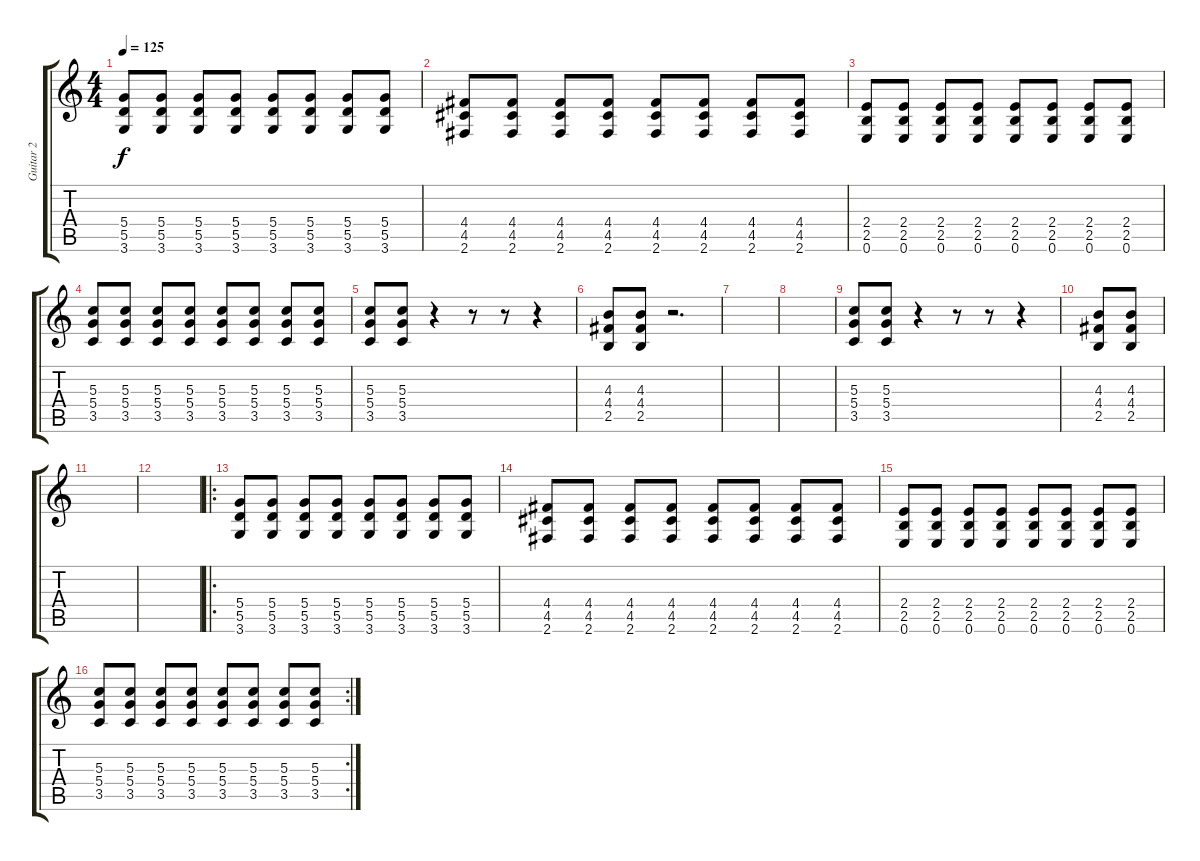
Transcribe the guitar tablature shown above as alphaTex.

\track ("Guitar 2" "Guitar 2") {instrument distortionguitar}
\staff {score tabs}
\tuning (E4 B3 G3 D3 A2 E2) {hide}
\ts (4 4)
\tempo 125
\clef g2
\ks c
(5.4 5.5 3.6).8{dy f} (5.4 5.5 3.6).8 (5.4 5.5 3.6).8 (5.4 5.5 3.6).8 (5.4 5.5 3.6).8 (5.4 5.5 3.6).8 (5.4 5.5 3.6).8 (5.4 5.5 3.6).8 |
(4.4 4.5 2.6).8 (4.4 4.5 2.6).8 (4.4 4.5 2.6).8 (4.4 4.5 2.6).8 (4.4 4.5 2.6).8 (4.4 4.5 2.6).8 (4.4 4.5 2.6).8 (4.4 4.5 2.6).8 |
(2.4 2.5 0.6).8 (2.4 2.5 0.6).8 (2.4 2.5 0.6).8 (2.4 2.5 0.6).8 (2.4 2.5 0.6).8 (2.4 2.5 0.6).8 (2.4 2.5 0.6).8 (2.4 2.5 0.6).8 |
(5.3 5.4 3.5).8 (5.3 5.4 3.5).8 (5.3 5.4 3.5).8 (5.3 5.4 3.5).8 (5.3 5.4 3.5).8 (5.3 5.4 3.5).8 (5.3 5.4 3.5).8 (5.3 5.4 3.5).8 |
(5.3 5.4 3.5).8 (5.3 5.4 3.5).8 r.4 r.8 r.8 r.4 |
(4.3 4.4 2.5).8 (4.3 4.4 2.5).8 r.2{d} |
|
|
(5.3 5.4 3.5).8 (5.3 5.4 3.5).8 r.4 r.8 r.8 r.4 |
(4.3 4.4 2.5).8 (4.3 4.4 2.5).8 |
|
|
\ro
(5.4 5.5 3.6).8 (5.4 5.5 3.6).8 (5.4 5.5 3.6).8 (5.4 5.5 3.6).8 (5.4 5.5 3.6).8 (5.4 5.5 3.6).8 (5.4 5.5 3.6).8 (5.4 5.5 3.6).8 |
(4.4 4.5 2.6).8 (4.4 4.5 2.6).8 (4.4 4.5 2.6).8 (4.4 4.5 2.6).8 (4.4 4.5 2.6).8 (4.4 4.5 2.6).8 (4.4 4.5 2.6).8 (4.4 4.5 2.6).8 |
(2.4 2.5 0.6).8 (2.4 2.5 0.6).8 (2.4 2.5 0.6).8 (2.4 2.5 0.6).8 (2.4 2.5 0.6).8 (2.4 2.5 0.6).8 (2.4 2.5 0.6).8 (2.4 2.5 0.6).8 |
\rc 2
(5.3 5.4 3.5).8 (5.3 5.4 3.5).8 (5.3 5.4 3.5).8 (5.3 5.4 3.5).8 (5.3 5.4 3.5).8 (5.3 5.4 3.5).8 (5.3 5.4 3.5).8 (5.3 5.4 3.5).8
